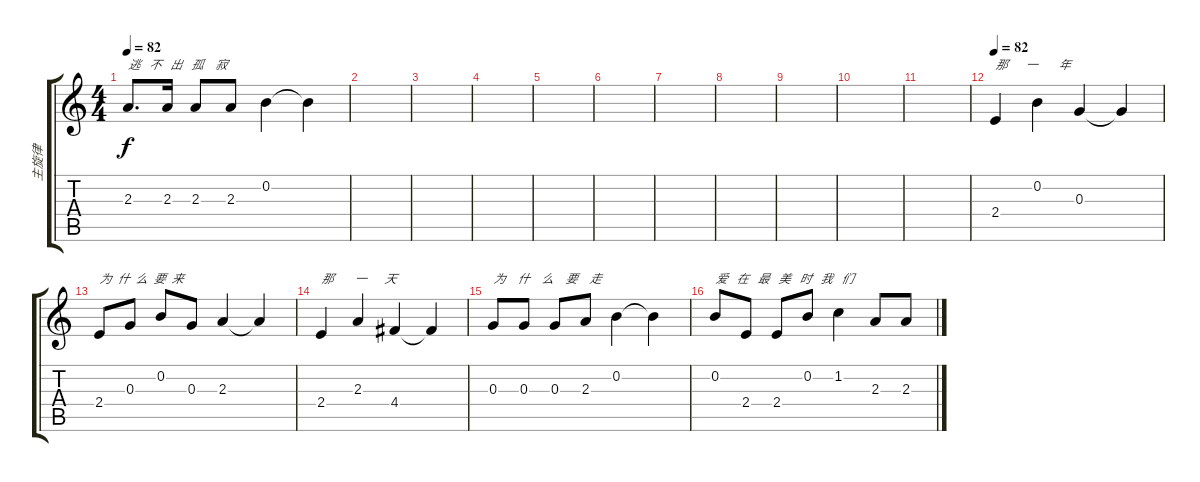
\track ("主旋律" "主旋律") {instrument acousticguitarnylon}
\staff {score tabs}
\tuning (E4 B3 G3 D3 A2 E2) {hide}
\ts (4 4)
\tempo 82
\clef g2
\ks c
2.3.8{d txt "逃   不   出   孤    寂" dy f} 2.3.16 2.3.8 2.3.8 0.2.4 0.2{t}.4 |
|
|
|
|
|
|
|
|
|
|
\tempo 82
2.4.4{txt "那      一       年"} 0.2.4 0.3.4 0.3{t}.4 |
2.4.8{txt "为  什  么  要  来"} 0.3.8 0.2.8 0.3.8 2.3.4 2.3{t}.4 |
2.4.4{txt "那       一      天"} 2.3.4 4.4.4 4.4{t}.4 |
0.3.8{txt "为    什    么    要    走"} 0.3.8 0.3.8 2.3.8 0.2.4 0.2{t}.4 |
0.2.8{txt "爱   在   最   美   时   我   们"} 2.4.8 2.4.8 0.2.8 1.2.4 2.3.8 2.3.8
